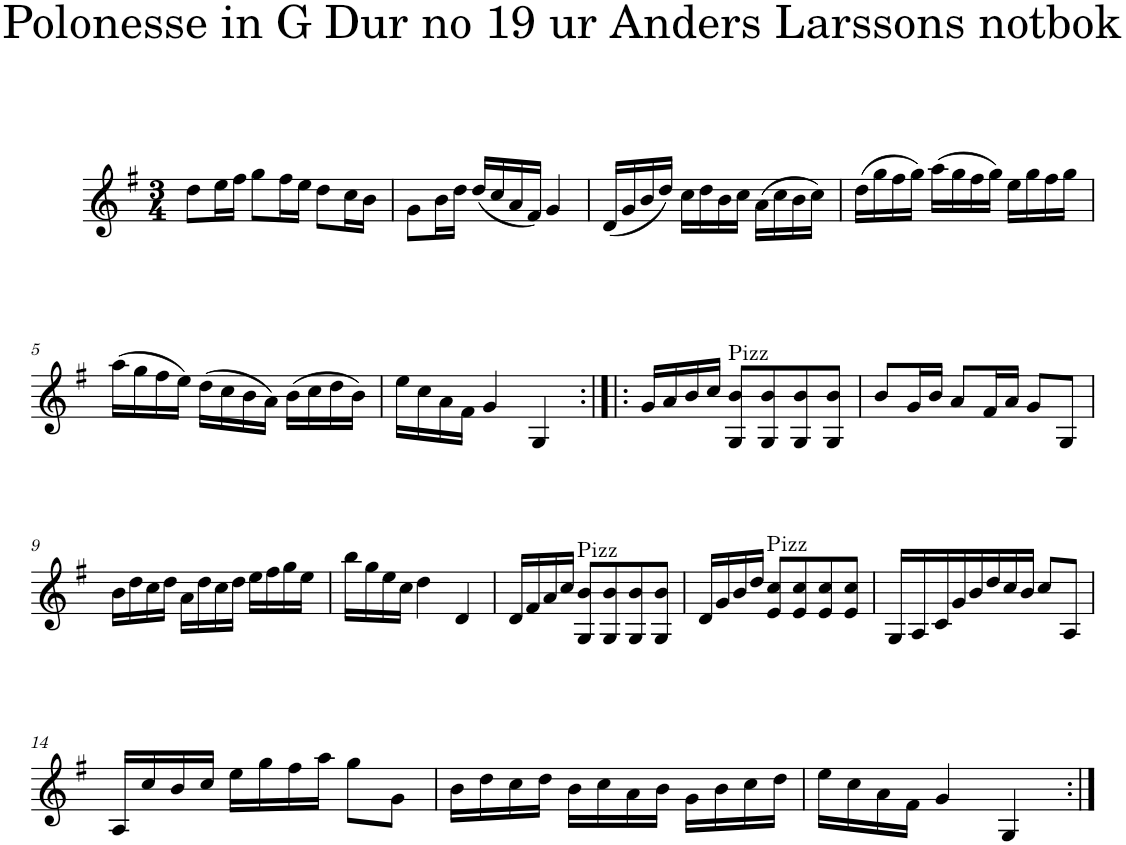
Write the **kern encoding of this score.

**kern
*part1
*staff1
*I"Piano
*I'Pno
*clefG2
*k[f#]
*G:
*M3/4
=1
8dd\L
16ee\L
16ff#\JJ
8gg\L
16ff#\L
16ee\JJ
8dd\L
16cc\L
16b\JJ
=2
8g\L
16b\L
16dd\JJ
(16dd/LL
16cc/
16a/
16f#/JJ)
4g/
=3
(16d/LL
16g/
16b/
16dd/JJ)
16cc\LL
16dd\
16b\
16cc\JJ
(16a\LL
16cc\
16b\
16cc\JJ)
=4
(16dd\LL
16gg\
16ff#\
16gg\JJ)
(16aa\LL
16gg\
16ff#\
16gg\JJ)
16ee\LL
16gg\
16ff#\
16gg\JJ
!!LO:LB:g=z
=5
(16aa\LL
16gg\
16ff#\
16ee\JJ)
(16dd\LL
16cc\
16b\
16a\JJ)
(16b\LL
16cc\
16dd\
16b\JJ)
=6
16ee\LL
16cc\
16a\
16f#\JJ
4g/
4G/
=7:|!|:
16g/LL
16a/
16b/
16cc/JJ
!LO:TX:a:t=Pizz
8G/ 8b/L
8G/ 8b/
8G/ 8b/
8G/ 8b/J
=8
8b/L
16g/L
16b/JJ
8a/L
16f#/L
16a/JJ
8g/L
8G/J
!!LO:LB:g=z
=9
16b\LL
16dd\
16cc\
16dd\JJ
16a\LL
16dd\
16cc\
16dd\JJ
16ee\LL
16ff#\
16gg\
16ee\JJ
=10
16bb\LL
16gg\
16ee\
16cc\JJ
4dd\
4d/
=11
16d/LL
16f#/
16a/
16cc/JJ
!LO:TX:a:t=Pizz
8G/ 8b/L
8G/ 8b/
8G/ 8b/
8G/ 8b/J
=12
16d/LL
16g/
16b/
16dd/JJ
!LO:TX:a:t=Pizz
8e/ 8cc/L
8e/ 8cc/
8e/ 8cc/
8e/ 8cc/J
=13
16G/LL
16A/
16c/
16g/
16b/
16dd/
16cc/
16b/JJ
8cc/L
8A/J
!!LO:LB:g=z
=14
16A/LL
16cc/
16b/
16cc/JJ
16ee\LL
16gg\
16ff#\
16aa\JJ
8gg\L
8g\J
=15
16b\LL
16dd\
16cc\
16dd\JJ
16b\LL
16cc\
16a\
16b\JJ
16g\LL
16b\
16cc\
16dd\JJ
=16
16ee\LL
16cc\
16a\
16f#\JJ
4g/
4G/
=:|!
*-
